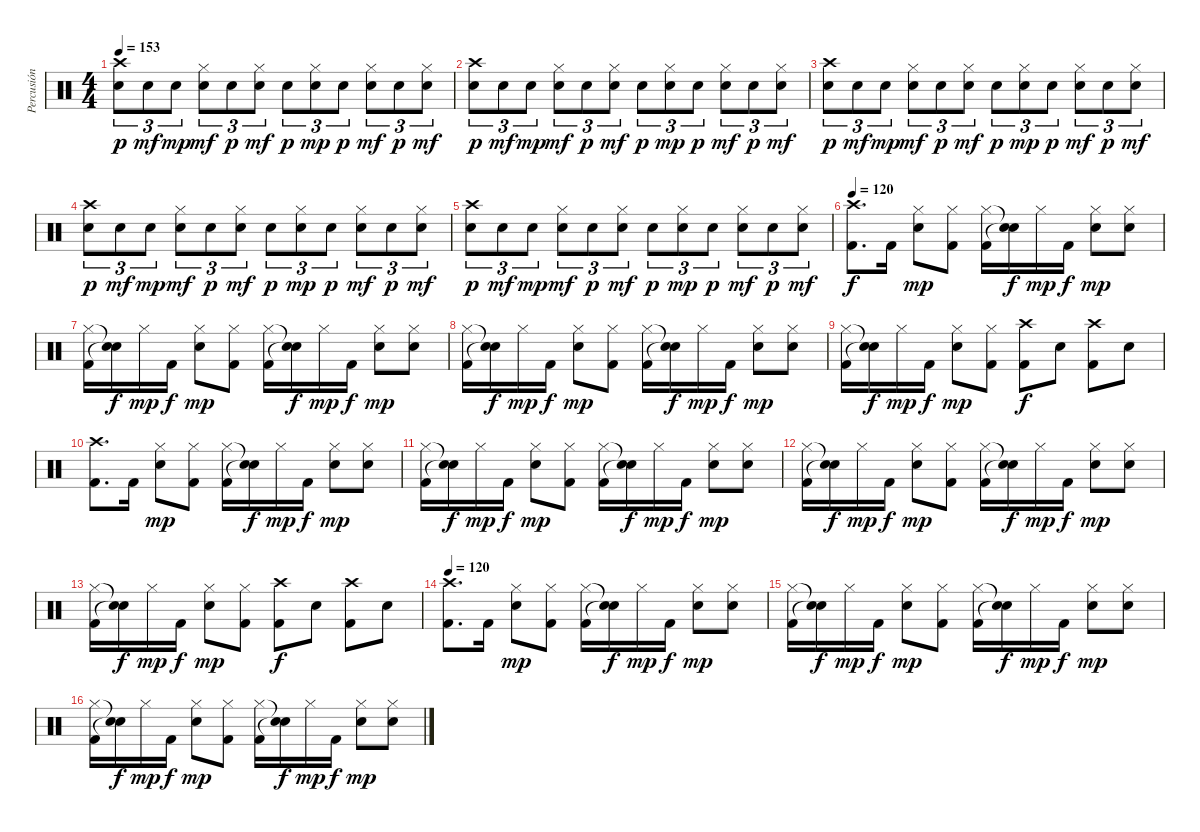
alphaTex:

\track ("Percusión" "Percusión") {instrument percussion}
\staff {score}
\articulation defaults
\ts (4 4)
\tempo 153
\clef neutral
\ks c
("Crash high (hit)" "Snare (hit) 2").8{tu (3 2) dy p} "Snare (hit) 2".8{tu (3 2) dy mf} "Snare (hit) 2".8{tu (3 2) dy mp} ("Hi-Hat (closed)" "Snare (hit) 2").8{tu (3 2) dy mf} "Snare (hit) 2".8{tu (3 2) dy p} ("Hi-Hat (closed)" "Snare (hit) 2").8{tu (3 2) dy mf} "Snare (hit) 2".8{tu (3 2) dy p} ("Hi-Hat (closed)" "Snare (hit) 2").8{tu (3 2) dy mp} "Snare (hit) 2".8{tu (3 2) dy p} ("Hi-Hat (closed)" "Snare (hit) 2").8{tu (3 2) dy mf} "Snare (hit) 2".8{tu (3 2) dy p} ("Hi-Hat (closed)" "Snare (hit) 2").8{tu (3 2) dy mf} |
("Crash high (hit)" "Snare (hit) 2").8{tu (3 2) dy p} "Snare (hit) 2".8{tu (3 2) dy mf} "Snare (hit) 2".8{tu (3 2) dy mp} ("Hi-Hat (closed)" "Snare (hit) 2").8{tu (3 2) dy mf} "Snare (hit) 2".8{tu (3 2) dy p} ("Hi-Hat (closed)" "Snare (hit) 2").8{tu (3 2) dy mf} "Snare (hit) 2".8{tu (3 2) dy p} ("Hi-Hat (closed)" "Snare (hit) 2").8{tu (3 2) dy mp} "Snare (hit) 2".8{tu (3 2) dy p} ("Hi-Hat (closed)" "Snare (hit) 2").8{tu (3 2) dy mf} "Snare (hit) 2".8{tu (3 2) dy p} ("Hi-Hat (closed)" "Snare (hit) 2").8{tu (3 2) dy mf} |
("Crash high (hit)" "Snare (hit) 2").8{tu (3 2) dy p} "Snare (hit) 2".8{tu (3 2) dy mf} "Snare (hit) 2".8{tu (3 2) dy mp} ("Hi-Hat (closed)" "Snare (hit) 2").8{tu (3 2) dy mf} "Snare (hit) 2".8{tu (3 2) dy p} ("Hi-Hat (closed)" "Snare (hit) 2").8{tu (3 2) dy mf} "Snare (hit) 2".8{tu (3 2) dy p} ("Hi-Hat (closed)" "Snare (hit) 2").8{tu (3 2) dy mp} "Snare (hit) 2".8{tu (3 2) dy p} ("Hi-Hat (closed)" "Snare (hit) 2").8{tu (3 2) dy mf} "Snare (hit) 2".8{tu (3 2) dy p} ("Hi-Hat (closed)" "Snare (hit) 2").8{tu (3 2) dy mf} |
("Crash high (hit)" "Snare (hit) 2").8{tu (3 2) dy p} "Snare (hit) 2".8{tu (3 2) dy mf} "Snare (hit) 2".8{tu (3 2) dy mp} ("Hi-Hat (closed)" "Snare (hit) 2").8{tu (3 2) dy mf} "Snare (hit) 2".8{tu (3 2) dy p} ("Hi-Hat (closed)" "Snare (hit) 2").8{tu (3 2) dy mf} "Snare (hit) 2".8{tu (3 2) dy p} ("Hi-Hat (closed)" "Snare (hit) 2").8{tu (3 2) dy mp} "Snare (hit) 2".8{tu (3 2) dy p} ("Hi-Hat (closed)" "Snare (hit) 2").8{tu (3 2) dy mf} "Snare (hit) 2".8{tu (3 2) dy p} ("Hi-Hat (closed)" "Snare (hit) 2").8{tu (3 2) dy mf} |
("Crash high (hit)" "Snare (hit) 2").8{tu (3 2) dy p} "Snare (hit) 2".8{tu (3 2) dy mf} "Snare (hit) 2".8{tu (3 2) dy mp} ("Hi-Hat (closed)" "Snare (hit) 2").8{tu (3 2) dy mf} "Snare (hit) 2".8{tu (3 2) dy p} ("Hi-Hat (closed)" "Snare (hit) 2").8{tu (3 2) dy mf} "Snare (hit) 2".8{tu (3 2) dy p} ("Hi-Hat (closed)" "Snare (hit) 2").8{tu (3 2) dy mp} "Snare (hit) 2".8{tu (3 2) dy p} ("Hi-Hat (closed)" "Snare (hit) 2").8{tu (3 2) dy mf} "Snare (hit) 2".8{tu (3 2) dy p} ("Hi-Hat (closed)" "Snare (hit) 2").8{tu (3 2) dy mf} |
\tempo 120
("Crash high (hit)" "Kick (hit) 2").8{d dy f} "Kick (hit) 2".16 ("Hi-Hat (closed)" "Snare (hit) 2").8{dy mp} ("Hi-Hat (closed)" "Kick (hit) 2").8 ("Hi-Hat (closed)" "Kick (hit) 2").16 ("Snare (hit)"{t} "Snare (hit)"{t}).16{dy f} "Hi-Hat (closed)".16{dy mp} "Kick (hit) 2".16{dy f} ("Hi-Hat (closed)" "Snare (hit) 2").8{dy mp} ("Hi-Hat (closed)" "Snare (hit) 2").8 |
("Hi-Hat (closed)" "Kick (hit) 2").16 ("Snare (hit)"{t} "Snare (hit)"{t}).16{dy f} "Hi-Hat (closed)".16{dy mp} "Kick (hit) 2".16{dy f} ("Hi-Hat (closed)" "Snare (hit) 2").8{dy mp} ("Hi-Hat (closed)" "Kick (hit) 2").8 ("Hi-Hat (closed)" "Kick (hit) 2").16 ("Snare (hit)"{t} "Snare (hit)"{t}).16{dy f} "Hi-Hat (closed)".16{dy mp} "Kick (hit) 2".16{dy f} ("Hi-Hat (closed)" "Snare (hit) 2").8{dy mp} ("Hi-Hat (closed)" "Snare (hit) 2").8 |
("Hi-Hat (closed)" "Kick (hit) 2").16 ("Snare (hit)"{t} "Snare (hit)"{t}).16{dy f} "Hi-Hat (closed)".16{dy mp} "Kick (hit) 2".16{dy f} ("Hi-Hat (closed)" "Snare (hit) 2").8{dy mp} ("Hi-Hat (closed)" "Kick (hit) 2").8 ("Hi-Hat (closed)" "Kick (hit) 2").16 ("Snare (hit)"{t} "Snare (hit)"{t}).16{dy f} "Hi-Hat (closed)".16{dy mp} "Kick (hit) 2".16{dy f} ("Hi-Hat (closed)" "Snare (hit) 2").8{dy mp} ("Hi-Hat (closed)" "Snare (hit) 2").8 |
("Hi-Hat (closed)" "Kick (hit) 2").16 ("Snare (hit)"{t} "Snare (hit)"{t}).16{dy f} "Hi-Hat (closed)".16{dy mp} "Kick (hit) 2".16{dy f} ("Hi-Hat (closed)" "Snare (hit) 2").8{dy mp} ("Hi-Hat (closed)" "Kick (hit) 2").8 ("Crash high (hit)" "Kick (hit) 2").8{dy f} "Snare (hit) 2".8 ("Crash high (hit)" "Kick (hit) 2").8 "Snare (hit) 2".8 |
("Crash high (hit)" "Kick (hit) 2").8{d} "Kick (hit) 2".16 ("Hi-Hat (closed)" "Snare (hit) 2").8{dy mp} ("Hi-Hat (closed)" "Kick (hit) 2").8 ("Hi-Hat (closed)" "Kick (hit) 2").16 ("Snare (hit)"{t} "Snare (hit)"{t}).16{dy f} "Hi-Hat (closed)".16{dy mp} "Kick (hit) 2".16{dy f} ("Hi-Hat (closed)" "Snare (hit) 2").8{dy mp} ("Hi-Hat (closed)" "Snare (hit) 2").8 |
("Hi-Hat (closed)" "Kick (hit) 2").16 ("Snare (hit)"{t} "Snare (hit)"{t}).16{dy f} "Hi-Hat (closed)".16{dy mp} "Kick (hit) 2".16{dy f} ("Hi-Hat (closed)" "Snare (hit) 2").8{dy mp} ("Hi-Hat (closed)" "Kick (hit) 2").8 ("Hi-Hat (closed)" "Kick (hit) 2").16 ("Snare (hit)"{t} "Snare (hit)"{t}).16{dy f} "Hi-Hat (closed)".16{dy mp} "Kick (hit) 2".16{dy f} ("Hi-Hat (closed)" "Snare (hit) 2").8{dy mp} ("Hi-Hat (closed)" "Snare (hit) 2").8 |
("Hi-Hat (closed)" "Kick (hit) 2").16 ("Snare (hit)"{t} "Snare (hit)"{t}).16{dy f} "Hi-Hat (closed)".16{dy mp} "Kick (hit) 2".16{dy f} ("Hi-Hat (closed)" "Snare (hit) 2").8{dy mp} ("Hi-Hat (closed)" "Kick (hit) 2").8 ("Hi-Hat (closed)" "Kick (hit) 2").16 ("Snare (hit)"{t} "Snare (hit)"{t}).16{dy f} "Hi-Hat (closed)".16{dy mp} "Kick (hit) 2".16{dy f} ("Hi-Hat (closed)" "Snare (hit) 2").8{dy mp} ("Hi-Hat (closed)" "Snare (hit) 2").8 |
("Hi-Hat (closed)" "Kick (hit) 2").16 ("Snare (hit)"{t} "Snare (hit)"{t}).16{dy f} "Hi-Hat (closed)".16{dy mp} "Kick (hit) 2".16{dy f} ("Hi-Hat (closed)" "Snare (hit) 2").8{dy mp} ("Hi-Hat (closed)" "Kick (hit) 2").8 ("Crash high (hit)" "Kick (hit) 2").8{dy f} "Snare (hit) 2".8 ("Crash high (hit)" "Kick (hit) 2").8 "Snare (hit) 2".8 |
\tempo 120
("Crash high (hit)" "Kick (hit) 2").8{d} "Kick (hit) 2".16 ("Hi-Hat (closed)" "Snare (hit) 2").8{dy mp} ("Hi-Hat (closed)" "Kick (hit) 2").8 ("Hi-Hat (closed)" "Kick (hit) 2").16 ("Snare (hit)"{t} "Snare (hit)"{t}).16{dy f} "Hi-Hat (closed)".16{dy mp} "Kick (hit) 2".16{dy f} ("Hi-Hat (closed)" "Snare (hit) 2").8{dy mp} ("Hi-Hat (closed)" "Snare (hit) 2").8 |
("Hi-Hat (closed)" "Kick (hit) 2").16 ("Snare (hit)"{t} "Snare (hit)"{t}).16{dy f} "Hi-Hat (closed)".16{dy mp} "Kick (hit) 2".16{dy f} ("Hi-Hat (closed)" "Snare (hit) 2").8{dy mp} ("Hi-Hat (closed)" "Kick (hit) 2").8 ("Hi-Hat (closed)" "Kick (hit) 2").16 ("Snare (hit)"{t} "Snare (hit)"{t}).16{dy f} "Hi-Hat (closed)".16{dy mp} "Kick (hit) 2".16{dy f} ("Hi-Hat (closed)" "Snare (hit) 2").8{dy mp} ("Hi-Hat (closed)" "Snare (hit) 2").8 |
("Hi-Hat (closed)" "Kick (hit) 2").16 ("Snare (hit)"{t} "Snare (hit)"{t}).16{dy f} "Hi-Hat (closed)".16{dy mp} "Kick (hit) 2".16{dy f} ("Hi-Hat (closed)" "Snare (hit) 2").8{dy mp} ("Hi-Hat (closed)" "Kick (hit) 2").8 ("Hi-Hat (closed)" "Kick (hit) 2").16 ("Snare (hit)"{t} "Snare (hit)"{t}).16{dy f} "Hi-Hat (closed)".16{dy mp} "Kick (hit) 2".16{dy f} ("Hi-Hat (closed)" "Snare (hit) 2").8{dy mp} ("Hi-Hat (closed)" "Snare (hit) 2").8
